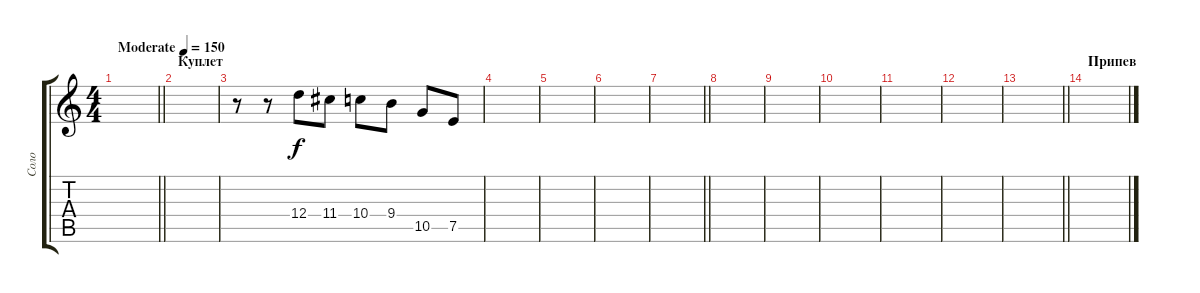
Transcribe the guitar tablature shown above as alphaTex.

\track ("Соло" "Соло") {instrument overdrivenguitar}
\staff {score tabs}
\tuning (E4 B3 G3 D3 A2 E2) {hide}
\ts (4 4)
\tempo (150 "Moderate")
\clef g2
\barLineRight lightlight
\ks c
|
\section ("" "Куплет")
|
r.8 r.8 12.4.8 11.4.8 10.4.8 9.4.8 10.5.8 7.5.8 |
|
|
|
\barLineRight lightlight
|
\section ("" " ")
|
|
|
|
|
\barLineRight lightlight
|
\section ("" "Припев")
